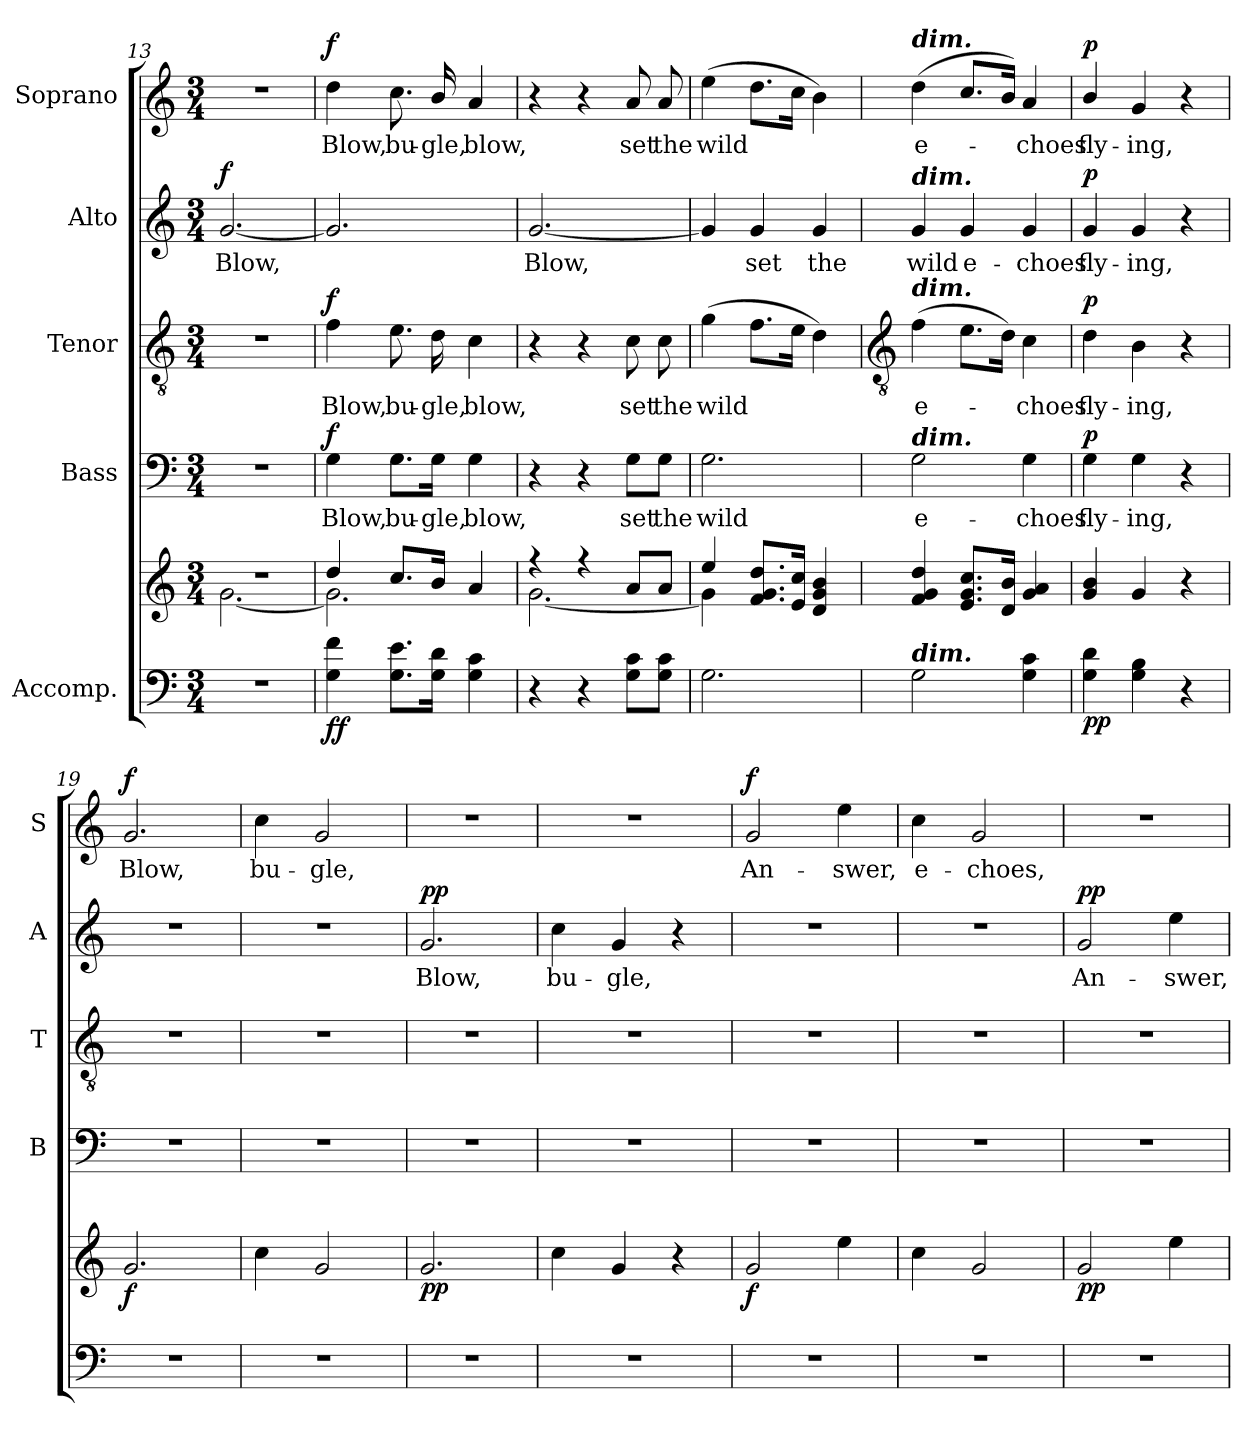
**kern	**kern	**dynam	**kern	**text	**dynam	**kern	**text	**dynam	**kern	**text	**dynam	**kern	**text	**dynam
*part5	*part5	*part5	*part4	*part4	*part4	*part3	*part3	*part3	*part2	*part2	*part2	*part1	*part1	*part1
*staff6	*staff5	*staff5/6	*staff4	*staff4	*staff4	*staff3	*staff3	*staff3	*staff2	*staff2	*staff2	*staff1	*staff1	*staff1
*I"Accomp.	*	*	*I"Bass	*	*	*I"Tenor	*	*	*I"Alto	*	*	*I"Soprano	*	*
*	*	*	*I'B	*	*	*I'T	*	*	*I'A	*	*	*I'S	*	*
*clefF4	*clefG2	*	*clefF4	*	*	*clefGv2	*	*	*clefG2	*	*	*clefG2	*	*
*k[]	*k[]	*	*k[]	*	*	*k[]	*	*	*k[]	*	*	*k[]	*	*
*C:	*C:	*	*C:	*	*	*C:	*	*	*C:	*	*	*C:	*	*
*M3/4	*M3/4	*	*M3/4	*	*	*M3/4	*	*	*M3/4	*	*	*M3/4	*	*
=13	=13	=13	=13	=13	=13	=13	=13	=13	=13	=13	=13	=13	=13	=13
!LO:N:vis=1	!LO:N:vis=1	!	!LO:N:vis=1	!	!	!LO:N:vis=1	!	!	!	!LO:LY:b	!LO:DY:b	!LO:N:vis=1	!	!
*	*^	*	*	*	*	*	*	*	*	*	*	*	*	*
2.r	2.r	[2.g\	.	2.r	.	.	2.r	.	.	[2.g	Blow,	f	2.r	.	.
=14	=14	=14	=14	=14	=14	=14	=14	=14	=14	=14	=14	=14	=14	=14	=14
!	!	!	!LO:DY:b=2	!	!LO:LY:b	!	!	!LO:LY:b	!	!	!	!	!	!LO:LY:b	!
!	!	!	!LO:DY:n=1:b	!	!	!LO:DY:b	!	!	!LO:DY:b	!	!	!	!	!	!LO:DY:b
4G 4f	4dd/	2.g\]	f f	4G	Blow,	f	4f	Blow,	f	2.g]	.	.	4dd	Blow,	f
!	!	!	!	!	!LO:LY:b	!	!	!LO:LY:b	!	!	!	!	!	!LO:LY:b	!
8.G 8.eL	8.cc/L	.	.	8.G\L	bu-	.	8.e	bu-	.	.	.	.	8.cc	bu-	.
!	!	!	!	!	!LO:LY:b	!	!	!LO:LY:b	!	!	!	!	!	!LO:LY:b	!
16G 16dJ	16b/J	.	.	16G\Jk	-gle,	.	16d	-gle,	.	.	.	.	16b/	-gle,	.
!	!	!	!	!	!LO:LY:b	!	!	!LO:LY:b	!	!	!	!	!	!LO:LY:b	!
4G 4c	4a	.	.	4G	blow,	.	4c	blow,	.	.	.	.	4a	blow,	.
=15	=15	=15	=15	=15	=15	=15	=15	=15	=15	=15	=15	=15	=15	=15	=15
!	!	!	!	!	!	!	!	!	!	!	!LO:LY:b	!	!	!	!
4r	4r	[2.g\	.	4r	.	.	4r	.	.	[2.g	Blow,	.	4r	.	.
4r	4r	.	.	4r	.	.	4r	.	.	.	.	.	4r	.	.
!	!	!	!	!	!LO:LY:b	!	!	!LO:LY:b	!	!	!	!	!	!LO:LY:b	!
8G 8cL	8aL	.	.	8G\L	set	.	8c	set	.	.	.	.	8a	set	.
!	!	!	!	!	!LO:LY:b	!	!	!LO:LY:b	!	!	!	!	!	!LO:LY:b	!
8G 8cJ	8aJ	.	.	8G\J	the	.	8c	the	.	.	.	.	8a	the	.
=16	=16	=16	=16	=16	=16	=16	=16	=16	=16	=16	=16	=16	=16	=16	=16
!	!	!	!	!	!LO:LY:b	!	!	!LO:LY:b	!	!	!	!	!	!LO:LY:b	!
2.G	4ee	4g\]	.	2.G	wild	.	(>4g	wild	.	4g]	.	.	(>4ee	wild	.
!	!	!	!	!	!	!	!	!	!	!	!LO:LY:b	!	!	!	!
.	8.f 8.g 8.ddL	2ryy	.	.	.	.	8.fL	.	.	4g	set	.	8.ddL	.	.
.	16e 16ccJ	.	.	.	.	.	16eJ	.	.	.	.	.	16ccJ	.	.
!	!	!	!	!	!	!	!	!	!	!	!LO:LY:b	!	!	!	!
.	4d 4g 4b	.	.	.	.	.	4d)	.	.	4g	the	.	4b)	.	.
*	*v	*v	*	*	*	*	*	*	*	*	*	*	*	*	*
!!LO:LB:g=z
=17	=17	=17	=17	=17	=17	=17	=17	=17	=17	=17	=17	=17	=17	=17
*	*	*	*	*	*	*clefGv2	*	*	*	*	*	*	*	*
!	!	!	!	!	!	!	!	!	!	!	!	!LO:TX:a:Bi:t=dim.	!	!
!	!	!	!	!	!	!	!	!	!LO:TX:a:Bi:t=dim.	!	!	!	!	!
!	!	!	!	!	!	!LO:TX:a:Bi:t=dim.	!	!	!	!	!	!	!	!
!	!	!	!LO:TX:a:Bi:t=dim.	!	!	!	!	!	!	!	!	!	!	!
!LO:TX:a:Bi:t=dim.	!	!	!	!	!	!	!	!	!	!	!	!	!	!
!	!	!	!	!LO:LY:b	!	!	!LO:LY:b	!	!	!LO:LY:b	!	!	!LO:LY:b	!
2G	4f 4g 4dd	.	2G	e-	.	(>4f	e-	.	4g	wild	.	(>4dd	e-	.
!	!	!	!	!	!	!	!	!	!	!LO:LY:b	!	!	!	!
.	8.e 8.g 8.ccL	.	.	.	.	8.eL	.	.	4g	e-	.	8.ccL	.	.
.	16d/ 16b/J	.	.	.	.	16d\J)	.	.	.	.	.	16b/J)	.	.
!	!	!	!	!LO:LY:b	!	!	!LO:LY:b	!	!	!LO:LY:b	!	!	!LO:LY:b	!
4G 4c	4g 4a	.	4G	-choes	.	4c	choes	.	4g	-choes	.	4a	choes	.
=18	=18	=18	=18	=18	=18	=18	=18	=18	=18	=18	=18	=18	=18	=18
!	!	!LO:DY:b=2	!	!LO:LY:b	!	!	!LO:LY:b	!	!	!LO:LY:b	!	!	!LO:LY:b	!
!	!	!LO:DY:n=1:b	!	!	!LO:DY:b	!	!	!LO:DY:b	!	!	!LO:DY:b	!	!	!LO:DY:b
4G 4d	4g/ 4b/	p p	4G	fly-	p	4d\	fly-	p	4g	fly-	p	4b/	fly-	p
!	!	!	!	!LO:LY:b	!	!	!LO:LY:b	!	!	!LO:LY:b	!	!	!LO:LY:b	!
4G 4B	4g	.	4G	-ing,	.	4B	-ing,	.	4g	-ing,	.	4g	-ing,	.
4r	4r	.	4r	.	.	4r	.	.	4r	.	.	4r	.	.
=19	=19	=19	=19	=19	=19	=19	=19	=19	=19	=19	=19	=19	=19	=19
!LO:N:vis=1	!	!LO:DY:b	!LO:N:vis=1	!	!	!LO:N:vis=1	!	!	!LO:N:vis=1	!	!	!	!LO:LY:b	!LO:DY:b
2.r	2.g	f	2.r	.	.	2.r	.	.	2.r	.	.	2.g	Blow,	f
=20	=20	=20	=20	=20	=20	=20	=20	=20	=20	=20	=20	=20	=20	=20
!LO:N:vis=1	!	!	!LO:N:vis=1	!	!	!LO:N:vis=1	!	!	!LO:N:vis=1	!	!	!	!LO:LY:b	!
2.r	4cc	.	2.r	.	.	2.r	.	.	2.r	.	.	4cc	bu-	.
!	!	!	!	!	!	!	!	!	!	!	!	!	!LO:LY:b	!
.	2g	.	.	.	.	.	.	.	.	.	.	2g	-gle,	.
=21	=21	=21	=21	=21	=21	=21	=21	=21	=21	=21	=21	=21	=21	=21
!LO:N:vis=1	!	!LO:DY:b	!LO:N:vis=1	!	!	!LO:N:vis=1	!	!	!	!LO:LY:b	!LO:DY:b	!LO:N:vis=1	!	!
2.r	2.g	pp	2.r	.	.	2.r	.	.	2.g	Blow,	pp	2.r	.	.
=22	=22	=22	=22	=22	=22	=22	=22	=22	=22	=22	=22	=22	=22	=22
!LO:N:vis=1	!	!	!LO:N:vis=1	!	!	!LO:N:vis=1	!	!	!	!LO:LY:b	!	!LO:N:vis=1	!	!
2.r	4cc	.	2.r	.	.	2.r	.	.	4cc	bu-	.	2.r	.	.
!	!	!	!	!	!	!	!	!	!	!LO:LY:b	!	!	!	!
.	4g	.	.	.	.	.	.	.	4g	-gle,	.	.	.	.
.	4r	.	.	.	.	.	.	.	4r	.	.	.	.	.
=23	=23	=23	=23	=23	=23	=23	=23	=23	=23	=23	=23	=23	=23	=23
!LO:N:vis=1	!	!LO:DY:b	!LO:N:vis=1	!	!	!LO:N:vis=1	!	!	!LO:N:vis=1	!	!	!	!LO:LY:b	!LO:DY:b
2.r	2g	f	2.r	.	.	2.r	.	.	2.r	.	.	2g	An-	f
!	!	!	!	!	!	!	!	!	!	!	!	!	!LO:LY:b	!
.	4ee	.	.	.	.	.	.	.	.	.	.	4ee	-swer,	.
=24	=24	=24	=24	=24	=24	=24	=24	=24	=24	=24	=24	=24	=24	=24
!LO:N:vis=1	!	!	!LO:N:vis=1	!	!	!LO:N:vis=1	!	!	!LO:N:vis=1	!	!	!	!LO:LY:b	!
2.r	4cc	.	2.r	.	.	2.r	.	.	2.r	.	.	4cc	e-	.
!	!	!	!	!	!	!	!	!	!	!	!	!	!LO:LY:b	!
.	2g	.	.	.	.	.	.	.	.	.	.	2g	-choes,	.
=25	=25	=25	=25	=25	=25	=25	=25	=25	=25	=25	=25	=25	=25	=25
!LO:N:vis=1	!	!LO:DY:b	!LO:N:vis=1	!	!	!LO:N:vis=1	!	!	!	!LO:LY:b	!LO:DY:b	!LO:N:vis=1	!	!
2.r	2g	pp	2.r	.	.	2.r	.	.	2g	An-	pp	2.r	.	.
!	!	!	!	!	!	!	!	!	!	!LO:LY:b	!	!	!	!
.	4ee	.	.	.	.	.	.	.	4ee	-swer,	.	.	.	.
=	=	=	=	=	=	=	=	=	=	=	=	=	=	=
*-	*-	*-	*-	*-	*-	*-	*-	*-	*-	*-	*-	*-	*-	*-
